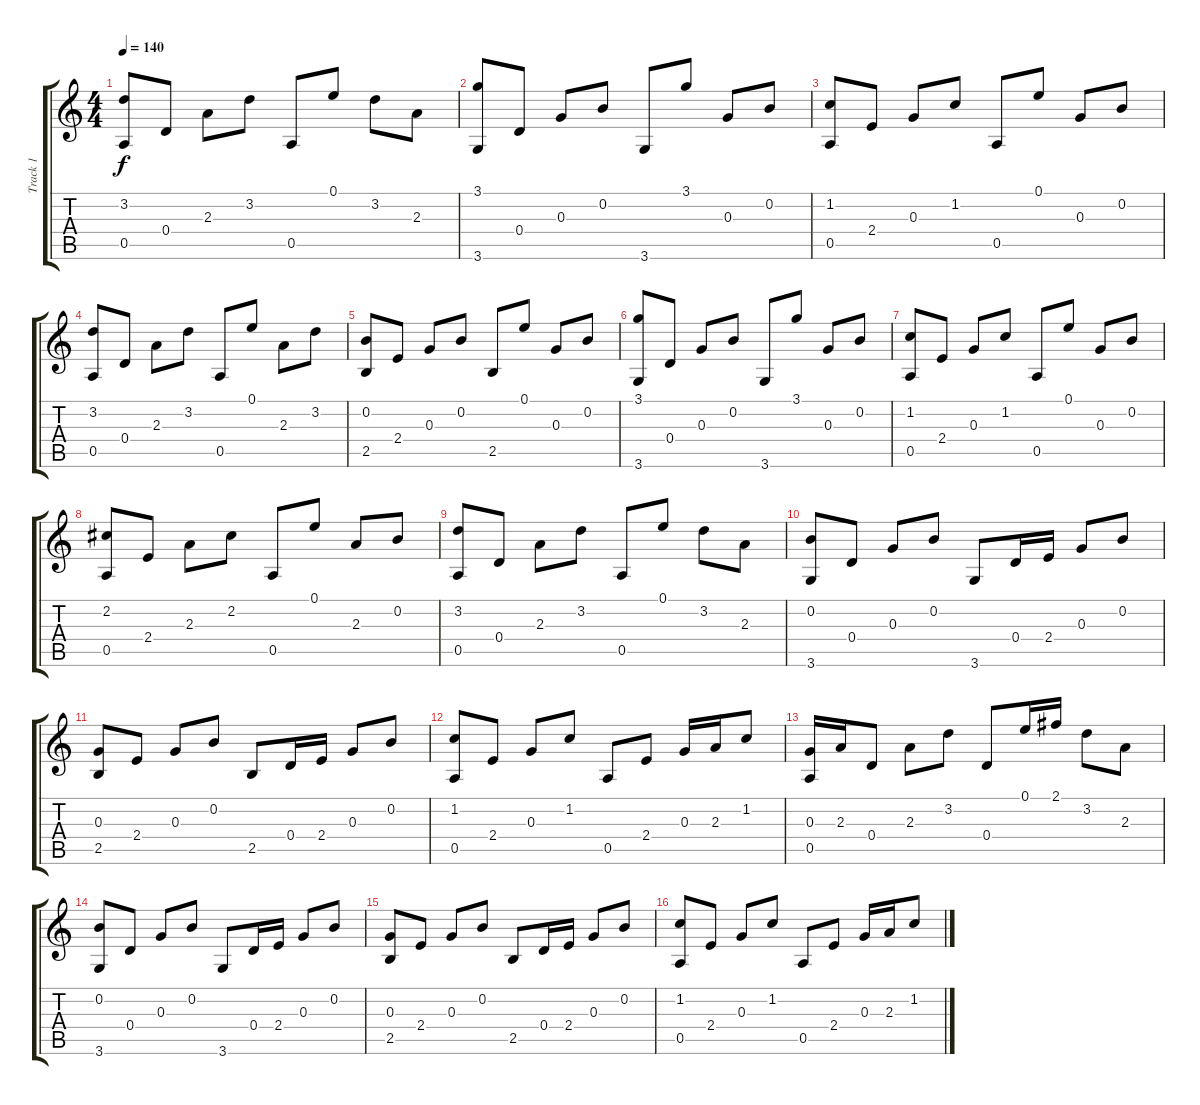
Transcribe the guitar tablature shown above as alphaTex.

\track ("Track 1" "Track 1") {instrument acousticguitarsteel}
\staff {score tabs}
\tuning (E4 B3 G3 D3 A2 E2) {hide}
\ts (4 4)
\tempo 140
\clef g2
\ks c
(3.2 0.5).8{dy f} 0.4.8 2.3.8 3.2.8 0.5.8 0.1.8 3.2.8 2.3.8 |
(3.1 3.6).8 0.4.8 0.3.8 0.2.8 3.6.8 3.1.8 0.3.8 0.2.8 |
(1.2 0.5).8 2.4.8 0.3.8 1.2.8 0.5.8 0.1.8 0.3.8 0.2.8 |
(3.2 0.5).8 0.4.8 2.3.8 3.2.8 0.5.8 0.1.8 2.3.8 3.2.8 |
(0.2 2.5).8 2.4.8 0.3.8 0.2.8 2.5.8 0.1.8 0.3.8 0.2.8 |
(3.1 3.6).8 0.4.8 0.3.8 0.2.8 3.6.8 3.1.8 0.3.8 0.2.8 |
(1.2 0.5).8 2.4.8 0.3.8 1.2.8 0.5.8 0.1.8 0.3.8 0.2.8 |
(2.2 0.5).8 2.4.8 2.3.8 2.2.8 0.5.8 0.1.8 2.3.8 0.2.8 |
(3.2 0.5).8 0.4.8 2.3.8 3.2.8 0.5.8 0.1.8 3.2.8 2.3.8 |
(0.2 3.6).8 0.4.8 0.3.8 0.2.8 3.6.8 0.4.16 2.4.16 0.3.8 0.2.8 |
(0.3 2.5).8 2.4.8 0.3.8 0.2.8 2.5.8 0.4.16 2.4.16 0.3.8 0.2.8 |
(1.2 0.5).8 2.4.8 0.3.8 1.2.8 0.5.8 2.4.8 0.3.16 2.3.16 1.2.8 |
(0.3 0.5).16 2.3.16 0.4.8 2.3.8 3.2.8 0.4.8 0.1.16 2.1.16 3.2.8 2.3.8 |
(0.2 3.6).8 0.4.8 0.3.8 0.2.8 3.6.8 0.4.16 2.4.16 0.3.8 0.2.8 |
(0.3 2.5).8 2.4.8 0.3.8 0.2.8 2.5.8 0.4.16 2.4.16 0.3.8 0.2.8 |
(1.2 0.5).8 2.4.8 0.3.8 1.2.8 0.5.8 2.4.8 0.3.16 2.3.16 1.2.8
